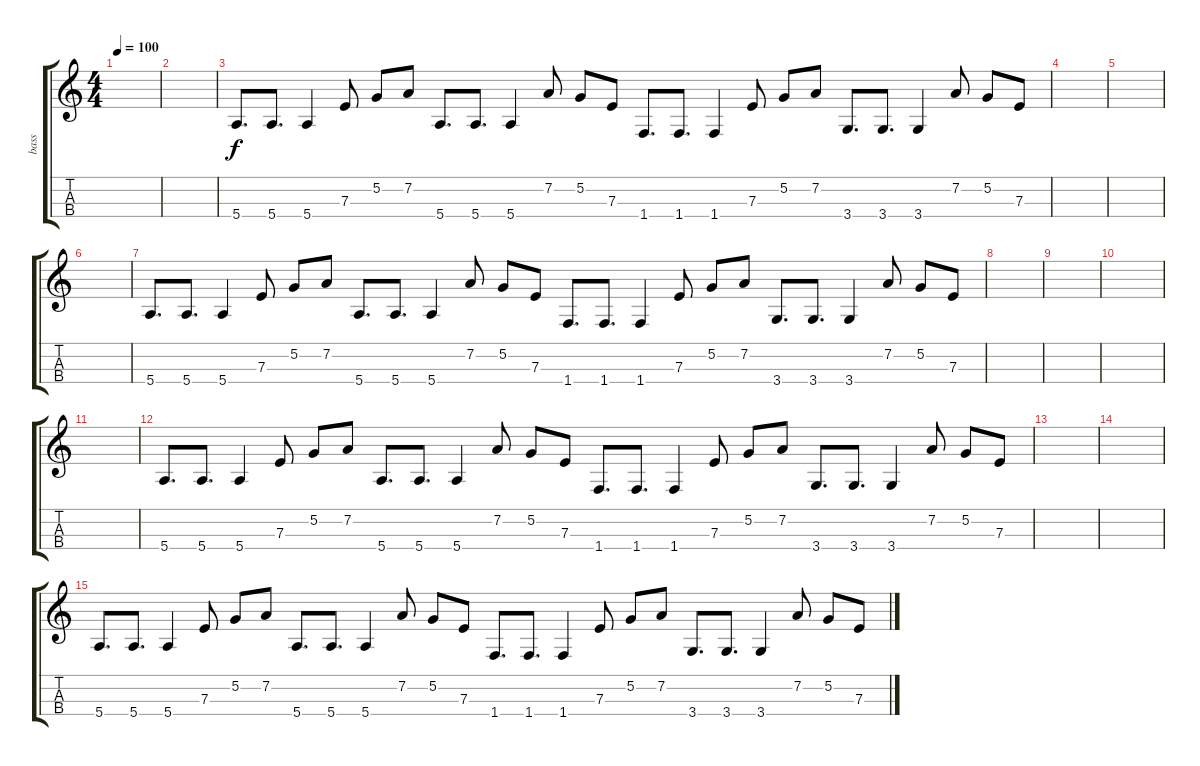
\track ("bass" "bass") {instrument electricbassfinger}
\staff {score tabs}
\tuning (G3 D3 A2 E2) {hide}
\ts (4 4)
\tempo 100
\clef g2
\ks c
|
|
5.4.8{d} 5.4.8{d} 5.4.4 7.3.8 5.2.8 7.2.8 5.4.8{d} 5.4.8{d} 5.4.4 7.2.8 5.2.8 7.3.8 1.4.8{d} 1.4.8{d} 1.4.4 7.3.8 5.2.8 7.2.8 3.4.8{d} 3.4.8{d} 3.4.4 7.2.8 5.2.8 7.3.8 |
|
|
|
5.4.8{d} 5.4.8{d} 5.4.4 7.3.8 5.2.8 7.2.8 5.4.8{d} 5.4.8{d} 5.4.4 7.2.8 5.2.8 7.3.8 1.4.8{d} 1.4.8{d} 1.4.4 7.3.8 5.2.8 7.2.8 3.4.8{d} 3.4.8{d} 3.4.4 7.2.8 5.2.8 7.3.8 |
|
|
|
|
5.4.8{d} 5.4.8{d} 5.4.4 7.3.8 5.2.8 7.2.8 5.4.8{d} 5.4.8{d} 5.4.4 7.2.8 5.2.8 7.3.8 1.4.8{d} 1.4.8{d} 1.4.4 7.3.8 5.2.8 7.2.8 3.4.8{d} 3.4.8{d} 3.4.4 7.2.8 5.2.8 7.3.8 |
|
|
5.4.8{d} 5.4.8{d} 5.4.4 7.3.8 5.2.8 7.2.8 5.4.8{d} 5.4.8{d} 5.4.4 7.2.8 5.2.8 7.3.8 1.4.8{d} 1.4.8{d} 1.4.4 7.3.8 5.2.8 7.2.8 3.4.8{d} 3.4.8{d} 3.4.4 7.2.8 5.2.8 7.3.8
